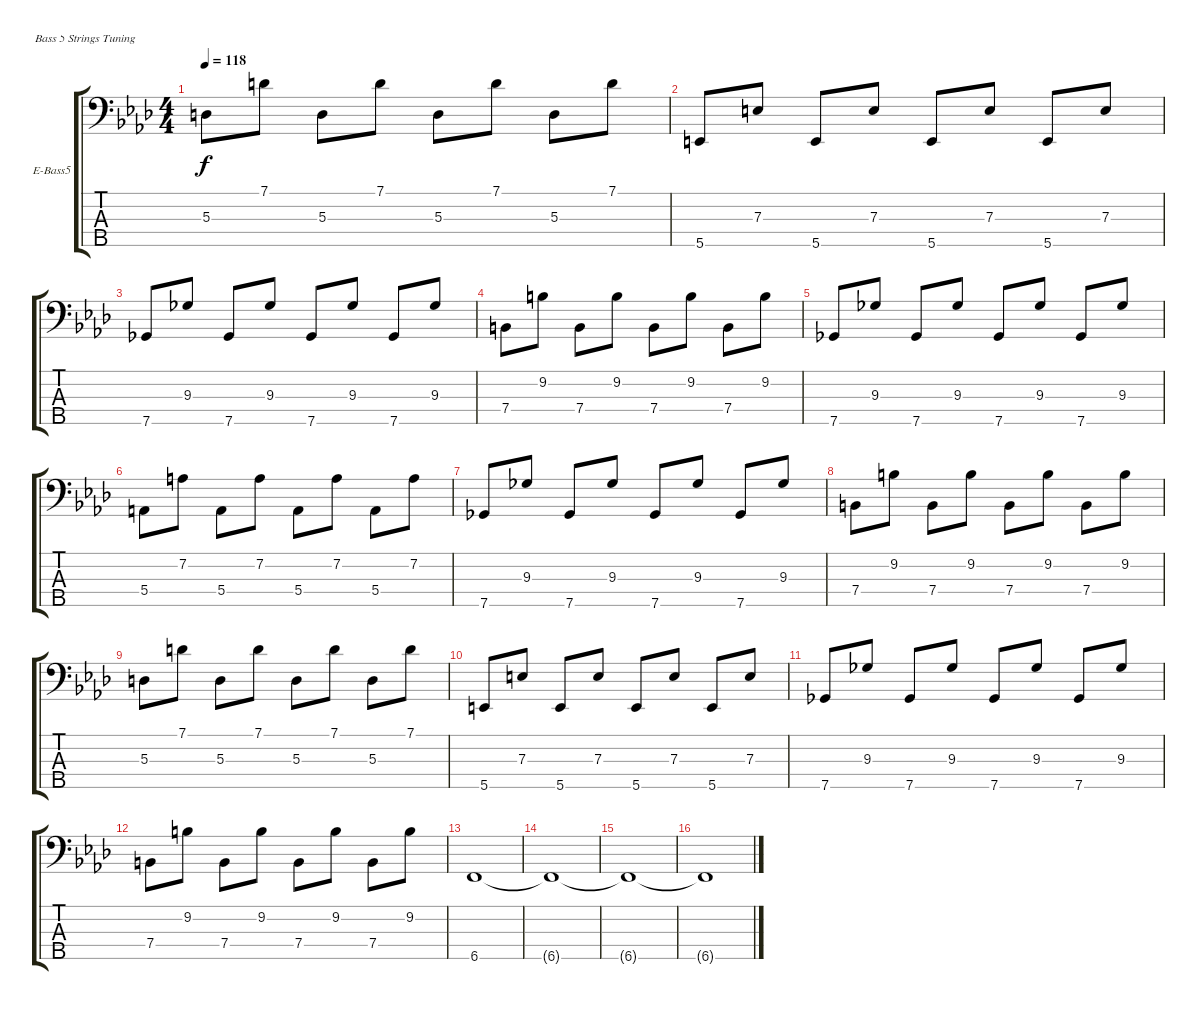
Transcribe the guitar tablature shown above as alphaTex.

\bracketExtendMode groupsimilarinstruments
\firstSystemTrackNameOrientation horizontal
\otherSystemsTrackNameOrientation horizontal
\track ("Bass" "E-Bass5") {instrument electricbassfinger}
\staff {score tabs}
\tuning (G2 D2 A1 E1 B0)
\ts (4 4)
\tempo 118
\clef f4
\scale
1.07692
\ks ab
5.3.8{dy f} 7.1.8 5.3.8 7.1.8 5.3.8 7.1.8 5.3.8 7.1.8 |
\scale
0.923077 5.5.8 7.3.8 5.5.8 7.3.8 5.5.8 7.3.8 5.5.8 7.3.8 |
\scale
1.07692 7.5.8 9.3.8 7.5.8 9.3.8 7.5.8 9.3.8 7.5.8 9.3.8 |
\scale
0.923077 7.4.8 9.2.8 7.4.8 9.2.8 7.4.8 9.2.8 7.4.8 9.2.8 |
\scale
1.07692 7.5.8 9.3.8 7.5.8 9.3.8 7.5.8 9.3.8 7.5.8 9.3.8 |
\scale
0.923077 5.4.8 7.2.8 5.4.8 7.2.8 5.4.8 7.2.8 5.4.8 7.2.8 |
\scale
1.07692 7.5.8 9.3.8 7.5.8 9.3.8 7.5.8 9.3.8 7.5.8 9.3.8 |
\scale
0.923077 7.4.8 9.2.8 7.4.8 9.2.8 7.4.8 9.2.8 7.4.8 9.2.8 |
\scale
1.07692 5.3.8 7.1.8 5.3.8 7.1.8 5.3.8 7.1.8 5.3.8 7.1.8 |
\scale
0.923077 5.5.8 7.3.8 5.5.8 7.3.8 5.5.8 7.3.8 5.5.8 7.3.8 |
\scale
1.07692 7.5.8 9.3.8 7.5.8 9.3.8 7.5.8 9.3.8 7.5.8 9.3.8 |
\scale
0.923077 7.4.8 9.2.8 7.4.8 9.2.8 7.4.8 9.2.8 7.4.8 9.2.8 |
\scale
1.07692 6.5.1 |
\scale
0.923077 6.5{t}.1 |
\scale
1.07692 6.5{t}.1 |
\scale
0.923077 6.5{t}.1
